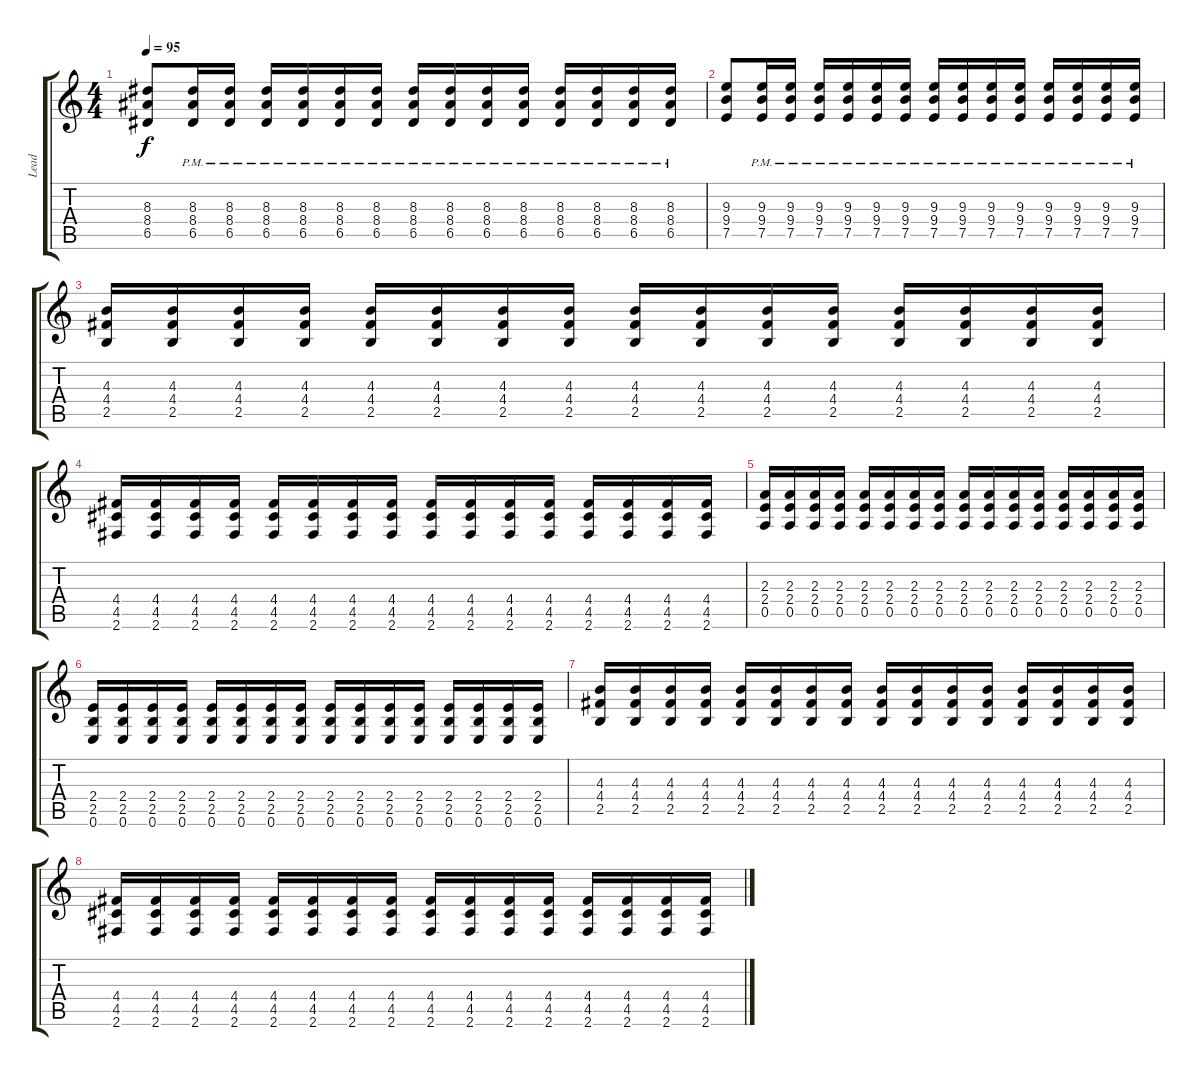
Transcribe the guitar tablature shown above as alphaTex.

\track ("Lead" "Lead") {instrument overdrivenguitar}
\staff {score tabs}
\tuning (E4 B3 G3 D3 A2 E2) {hide}
\ts (4 4)
\tempo 95
\clef g2
\ks c
(8.3 8.4 6.5).8{dy f} (8.3{pm} 8.4{pm} 6.5{pm}).16 (8.3{pm} 8.4{pm} 6.5{pm}).16 (8.3{pm} 8.4{pm} 6.5{pm}).16 (8.3{pm} 8.4{pm} 6.5{pm}).16 (8.3{pm} 8.4{pm} 6.5{pm}).16 (8.3{pm} 8.4{pm} 6.5{pm}).16 (8.3{pm} 8.4{pm} 6.5{pm}).16 (8.3{pm} 8.4{pm} 6.5{pm}).16 (8.3{pm} 8.4{pm} 6.5{pm}).16 (8.3{pm} 8.4{pm} 6.5{pm}).16 (8.3{pm} 8.4{pm} 6.5{pm}).16 (8.3{pm} 8.4{pm} 6.5{pm}).16 (8.3{pm} 8.4{pm} 6.5{pm}).16 (8.3{pm} 8.4{pm} 6.5{pm}).16 |
(9.3 9.4 7.5).8 (9.3{pm} 9.4{pm} 7.5{pm}).16 (9.3{pm} 9.4{pm} 7.5{pm}).16 (9.3{pm} 9.4{pm} 7.5{pm}).16 (9.3{pm} 9.4{pm} 7.5{pm}).16 (9.3{pm} 9.4{pm} 7.5{pm}).16 (9.3{pm} 9.4{pm} 7.5{pm}).16 (9.3{pm} 9.4{pm} 7.5{pm}).16 (9.3{pm} 9.4{pm} 7.5{pm}).16 (9.3{pm} 9.4{pm} 7.5{pm}).16 (9.3{pm} 9.4{pm} 7.5{pm}).16 (9.3{pm} 9.4{pm} 7.5{pm}).16 (9.3{pm} 9.4{pm} 7.5{pm}).16 (9.3{pm} 9.4{pm} 7.5{pm}).16 (9.3{pm} 9.4{pm} 7.5{pm}).16 |
(4.3 4.4 2.5).16 (4.3 4.4 2.5).16 (4.3 4.4 2.5).16 (4.3 4.4 2.5).16 (4.3 4.4 2.5).16 (4.3 4.4 2.5).16 (4.3 4.4 2.5).16 (4.3 4.4 2.5).16 (4.3 4.4 2.5).16 (4.3 4.4 2.5).16 (4.3 4.4 2.5).16 (4.3 4.4 2.5).16 (4.3 4.4 2.5).16 (4.3 4.4 2.5).16 (4.3 4.4 2.5).16 (4.3 4.4 2.5).16 |
(4.4 4.5 2.6).16 (4.4 4.5 2.6).16 (4.4 4.5 2.6).16 (4.4 4.5 2.6).16 (4.4 4.5 2.6).16 (4.4 4.5 2.6).16 (4.4 4.5 2.6).16 (4.4 4.5 2.6).16 (4.4 4.5 2.6).16 (4.4 4.5 2.6).16 (4.4 4.5 2.6).16 (4.4 4.5 2.6).16 (4.4 4.5 2.6).16 (4.4 4.5 2.6).16 (4.4 4.5 2.6).16 (4.4 4.5 2.6).16 |
(2.3 2.4 0.5).16 (2.3 2.4 0.5).16 (2.3 2.4 0.5).16 (2.3 2.4 0.5).16 (2.3 2.4 0.5).16 (2.3 2.4 0.5).16 (2.3 2.4 0.5).16 (2.3 2.4 0.5).16 (2.3 2.4 0.5).16 (2.3 2.4 0.5).16 (2.3 2.4 0.5).16 (2.3 2.4 0.5).16 (2.3 2.4 0.5).16 (2.3 2.4 0.5).16 (2.3 2.4 0.5).16 (2.3 2.4 0.5).16 |
(2.4 2.5 0.6).16 (2.4 2.5 0.6).16 (2.4 2.5 0.6).16 (2.4 2.5 0.6).16 (2.4 2.5 0.6).16 (2.4 2.5 0.6).16 (2.4 2.5 0.6).16 (2.4 2.5 0.6).16 (2.4 2.5 0.6).16 (2.4 2.5 0.6).16 (2.4 2.5 0.6).16 (2.4 2.5 0.6).16 (2.4 2.5 0.6).16 (2.4 2.5 0.6).16 (2.4 2.5 0.6).16 (2.4 2.5 0.6).16 |
(4.3 4.4 2.5).16 (4.3 4.4 2.5).16 (4.3 4.4 2.5).16 (4.3 4.4 2.5).16 (4.3 4.4 2.5).16 (4.3 4.4 2.5).16 (4.3 4.4 2.5).16 (4.3 4.4 2.5).16 (4.3 4.4 2.5).16 (4.3 4.4 2.5).16 (4.3 4.4 2.5).16 (4.3 4.4 2.5).16 (4.3 4.4 2.5).16 (4.3 4.4 2.5).16 (4.3 4.4 2.5).16 (4.3 4.4 2.5).16 |
(4.4 4.5 2.6).16 (4.4 4.5 2.6).16 (4.4 4.5 2.6).16 (4.4 4.5 2.6).16 (4.4 4.5 2.6).16 (4.4 4.5 2.6).16 (4.4 4.5 2.6).16 (4.4 4.5 2.6).16 (4.4 4.5 2.6).16 (4.4 4.5 2.6).16 (4.4 4.5 2.6).16 (4.4 4.5 2.6).16 (4.4 4.5 2.6).16 (4.4 4.5 2.6).16 (4.4 4.5 2.6).16 (4.4 4.5 2.6).16
